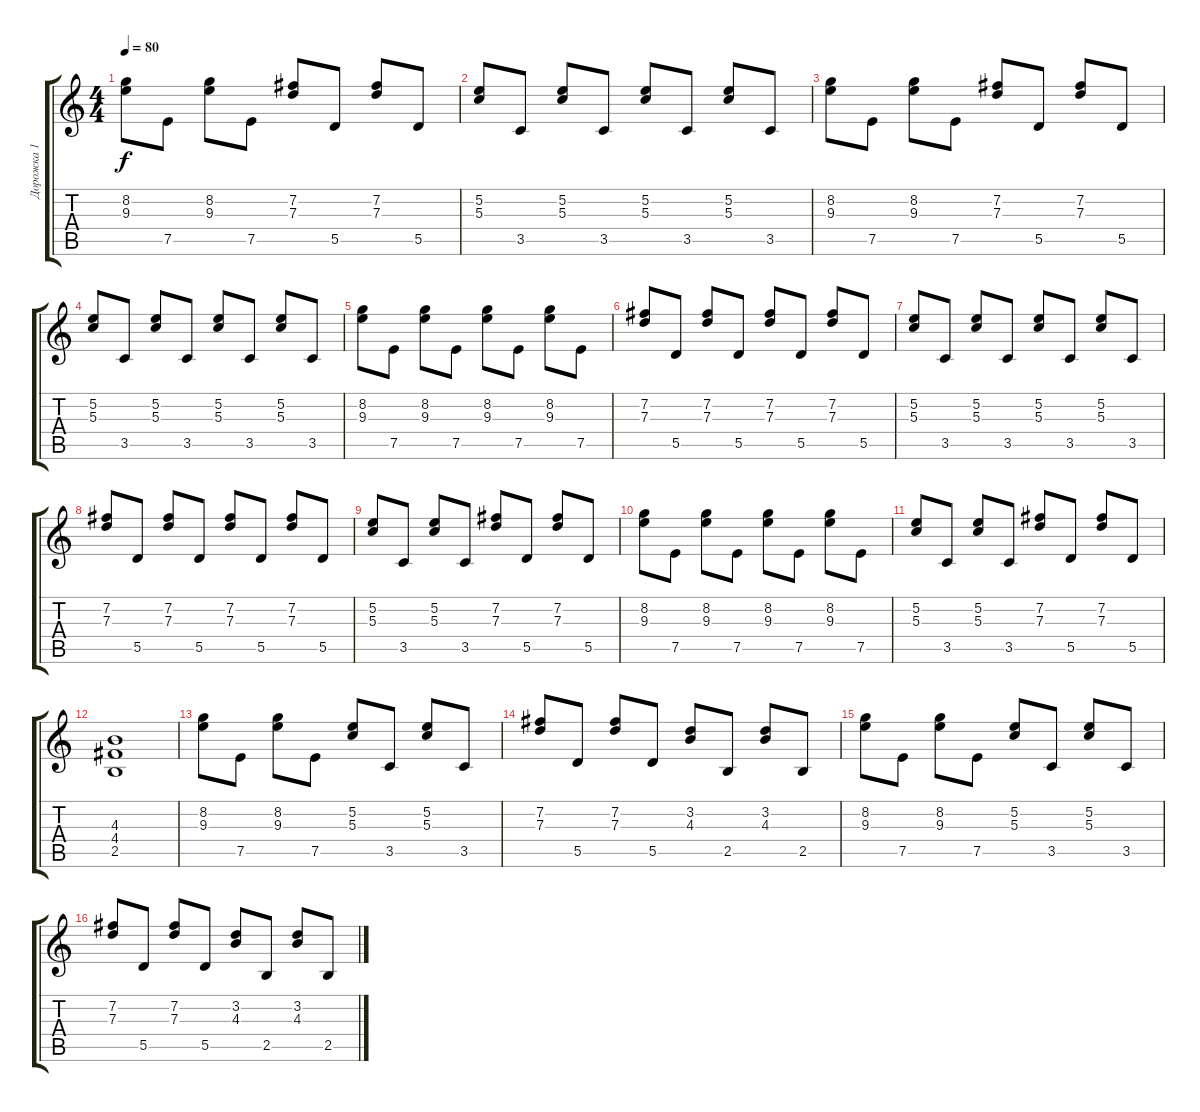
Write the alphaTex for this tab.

\track ("Дорожка 1" "Дорожка 1") {instrument electricguitarjazz}
\staff {score tabs}
\tuning (E4 B3 G3 D3 A2 E2) {hide}
\ts (4 4)
\tempo 80
\clef g2
\ks c
(8.2 9.3).8{dy f} 7.5.8 (8.2 9.3).8 7.5.8 (7.2 7.3).8 5.5.8 (7.2 7.3).8 5.5.8 |
(5.2 5.3).8 3.5.8 (5.2 5.3).8 3.5.8 (5.2 5.3).8 3.5.8 (5.2 5.3).8 3.5.8 |
(8.2 9.3).8 7.5.8 (8.2 9.3).8 7.5.8 (7.2 7.3).8 5.5.8 (7.2 7.3).8 5.5.8 |
(5.2 5.3).8 3.5.8 (5.2 5.3).8 3.5.8 (5.2 5.3).8 3.5.8 (5.2 5.3).8 3.5.8 |
(8.2 9.3).8 7.5.8 (8.2 9.3).8 7.5.8 (8.2 9.3).8 7.5.8 (8.2 9.3).8 7.5.8 |
(7.2 7.3).8 5.5.8 (7.2 7.3).8 5.5.8 (7.2 7.3).8 5.5.8 (7.2 7.3).8 5.5.8 |
(5.2 5.3).8 3.5.8 (5.2 5.3).8 3.5.8 (5.2 5.3).8 3.5.8 (5.2 5.3).8 3.5.8 |
(7.2 7.3).8 5.5.8 (7.2 7.3).8 5.5.8 (7.2 7.3).8 5.5.8 (7.2 7.3).8 5.5.8 |
(5.2 5.3).8 3.5.8 (5.2 5.3).8 3.5.8 (7.2 7.3).8 5.5.8 (7.2 7.3).8 5.5.8 |
(8.2 9.3).8 7.5.8 (8.2 9.3).8 7.5.8 (8.2 9.3).8 7.5.8 (8.2 9.3).8 7.5.8 |
(5.2 5.3).8 3.5.8 (5.2 5.3).8 3.5.8 (7.2 7.3).8 5.5.8 (7.2 7.3).8 5.5.8 |
(4.3 4.4 2.5).1 |
(8.2 9.3).8 7.5.8 (8.2 9.3).8 7.5.8 (5.2 5.3).8 3.5.8 (5.2 5.3).8 3.5.8 |
(7.2 7.3).8 5.5.8 (7.2 7.3).8 5.5.8 (3.2 4.3).8 2.5.8 (3.2 4.3).8 2.5.8 |
(8.2 9.3).8 7.5.8 (8.2 9.3).8 7.5.8 (5.2 5.3).8 3.5.8 (5.2 5.3).8 3.5.8 |
(7.2 7.3).8 5.5.8 (7.2 7.3).8 5.5.8 (3.2 4.3).8 2.5.8 (3.2 4.3).8 2.5.8
